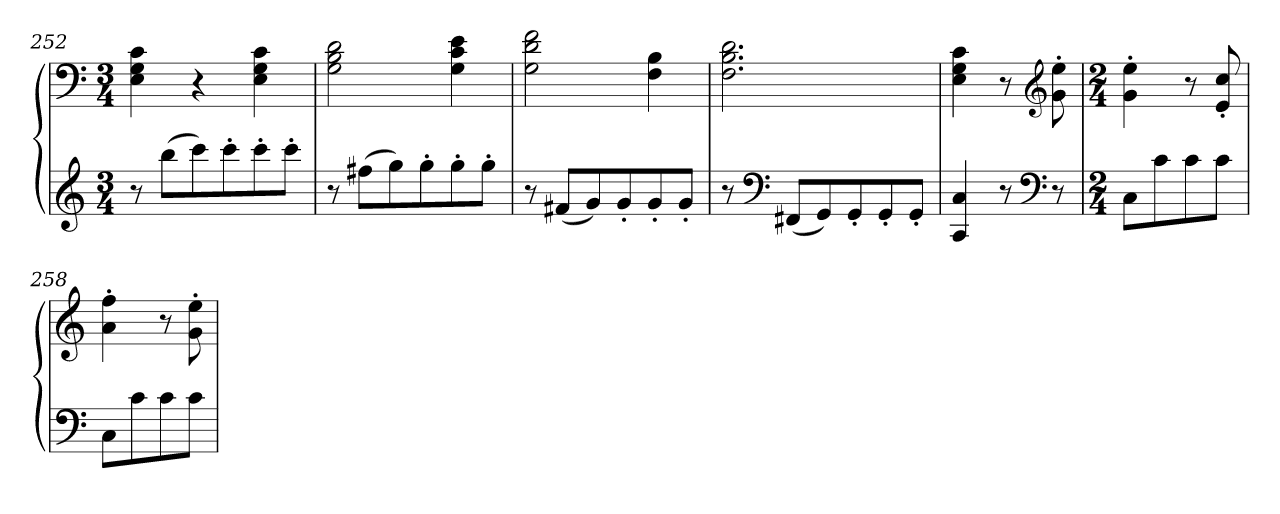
**kern	**kern
*part1	*part1
*staff2	*staff1
*clefG2	*clefF4
*k[]	*k[]
*C:	*C:
*M3/4	*M3/4
=252	=252
8r	4E 4G 4c
(8bbL	.
8ccc)	4r
8ccc'	.
8ccc'	4E 4G 4c
8ccc'J	.
=253	=253
8r	2G 2B 2d
(8ff#XL	.
8gg)	.
8gg'	.
8gg'	4G 4c 4e
8gg'J	.
=254	=254
8r	2G 2d 2f
(8f#XL	.
8g)	.
8g'	.
8g'	4F 4B
8g'J	.
=255	=255
8r	2.F 2.B 2.d
*clefF4	*
(8FF#XL	.
8GG)	.
8GG'	.
8GG'	.
8GG'J	.
=256	=256
4CC 4C	4E 4G 4c
8r	8r
*clefF4	*clefG2
*k[]	*k[]
*C:	*C:
8r	8g' 8ee'
=257	=257
*M2/4	*M2/4
8CL	4g' 4ee'
8c	.
8c	8r
8cJ	8e' 8cc'
=258	=258
8CL	4a' 4ff'
8c	.
8c	8r
8cJ	8g' 8ee'
=	=
*-	*-
